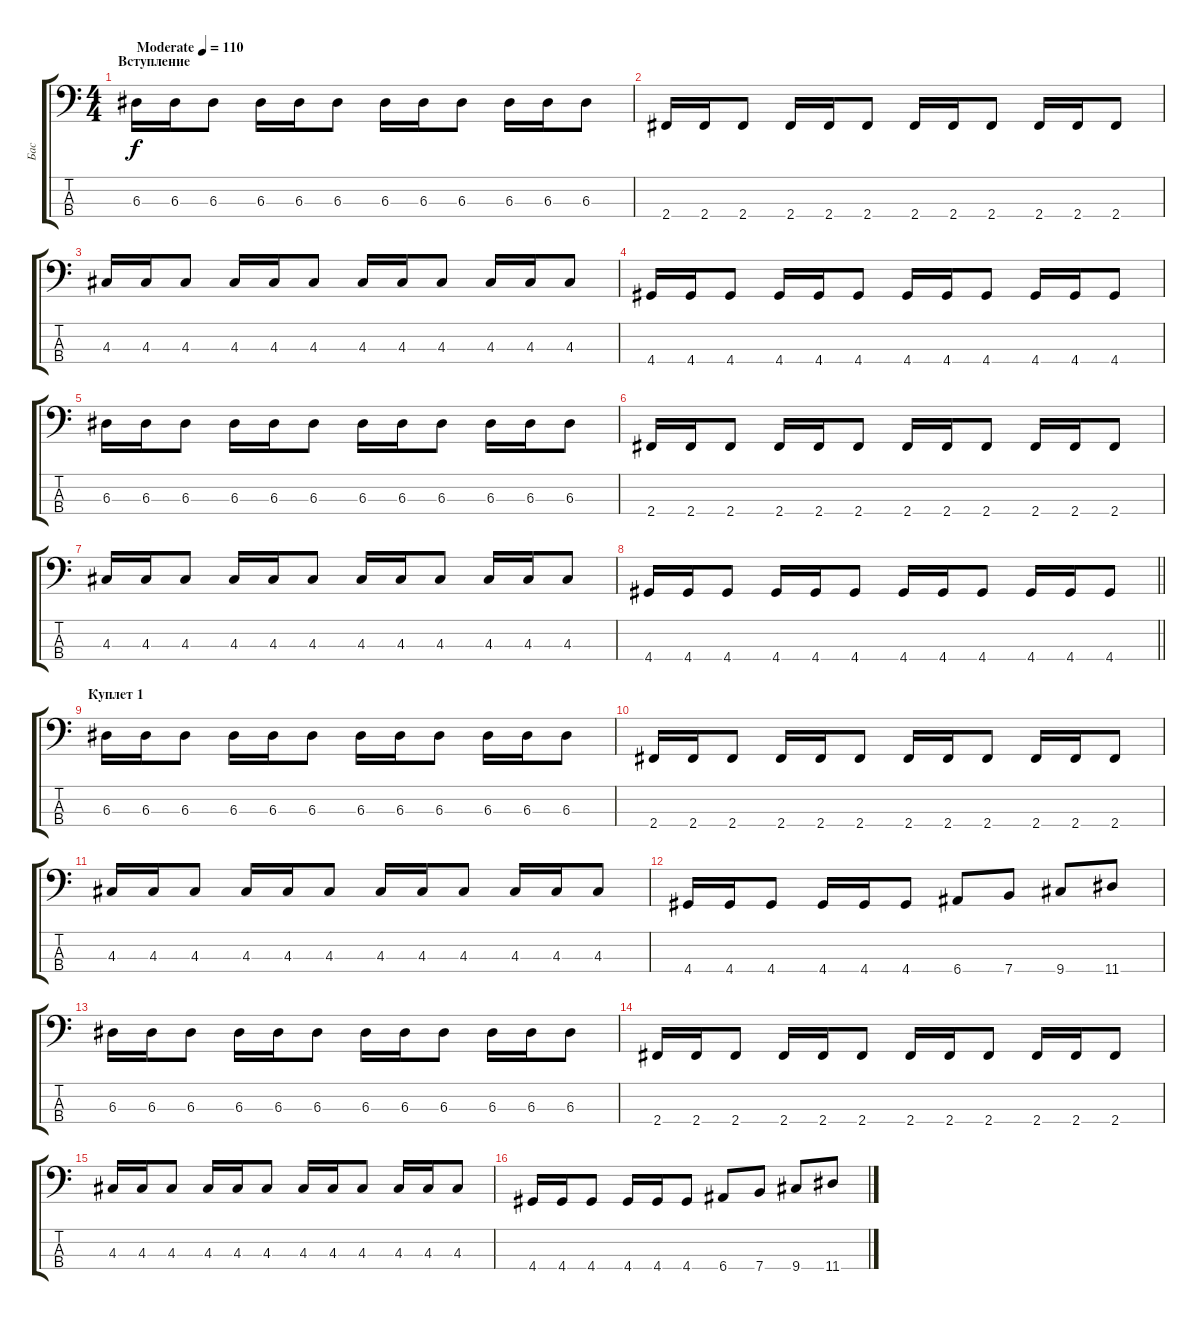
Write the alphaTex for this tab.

\track ("Бас" "Бас") {instrument electricbassfinger}
\staff {score tabs}
\tuning (G2 D2 A1 E1) {hide}
\ts (4 4)
\section ("" "Вступление")
\tempo (110 "Moderate")
\clef f4
\ks c
6.3.16{dy f instrument electricbassfinger} 6.3.16 6.3.8 6.3.16 6.3.16 6.3.8 6.3.16 6.3.16 6.3.8 6.3.16 6.3.16 6.3.8 |
2.4.16 2.4.16 2.4.8 2.4.16 2.4.16 2.4.8 2.4.16 2.4.16 2.4.8 2.4.16 2.4.16 2.4.8 |
4.3.16 4.3.16 4.3.8 4.3.16 4.3.16 4.3.8 4.3.16 4.3.16 4.3.8 4.3.16 4.3.16 4.3.8 |
4.4.16 4.4.16 4.4.8 4.4.16 4.4.16 4.4.8 4.4.16 4.4.16 4.4.8 4.4.16 4.4.16 4.4.8 |
6.3.16 6.3.16 6.3.8 6.3.16 6.3.16 6.3.8 6.3.16 6.3.16 6.3.8 6.3.16 6.3.16 6.3.8 |
2.4.16 2.4.16 2.4.8 2.4.16 2.4.16 2.4.8 2.4.16 2.4.16 2.4.8 2.4.16 2.4.16 2.4.8 |
4.3.16 4.3.16 4.3.8 4.3.16 4.3.16 4.3.8 4.3.16 4.3.16 4.3.8 4.3.16 4.3.16 4.3.8 |
\barLineRight lightlight
4.4.16 4.4.16 4.4.8 4.4.16 4.4.16 4.4.8 4.4.16 4.4.16 4.4.8 4.4.16 4.4.16 4.4.8 |
\section ("" "Куплет 1")
6.3.16 6.3.16 6.3.8 6.3.16 6.3.16 6.3.8 6.3.16 6.3.16 6.3.8 6.3.16 6.3.16 6.3.8 |
2.4.16 2.4.16 2.4.8 2.4.16 2.4.16 2.4.8 2.4.16 2.4.16 2.4.8 2.4.16 2.4.16 2.4.8 |
4.3.16 4.3.16 4.3.8 4.3.16 4.3.16 4.3.8 4.3.16 4.3.16 4.3.8 4.3.16 4.3.16 4.3.8 |
4.4.16 4.4.16 4.4.8 4.4.16 4.4.16 4.4.8 6.4.8 7.4.8 9.4.8 11.4.8 |
6.3.16 6.3.16 6.3.8 6.3.16 6.3.16 6.3.8 6.3.16 6.3.16 6.3.8 6.3.16 6.3.16 6.3.8 |
2.4.16 2.4.16 2.4.8 2.4.16 2.4.16 2.4.8 2.4.16 2.4.16 2.4.8 2.4.16 2.4.16 2.4.8 |
4.3.16 4.3.16 4.3.8 4.3.16 4.3.16 4.3.8 4.3.16 4.3.16 4.3.8 4.3.16 4.3.16 4.3.8 |
4.4.16 4.4.16 4.4.8 4.4.16 4.4.16 4.4.8 6.4.8 7.4.8 9.4.8 11.4.8
